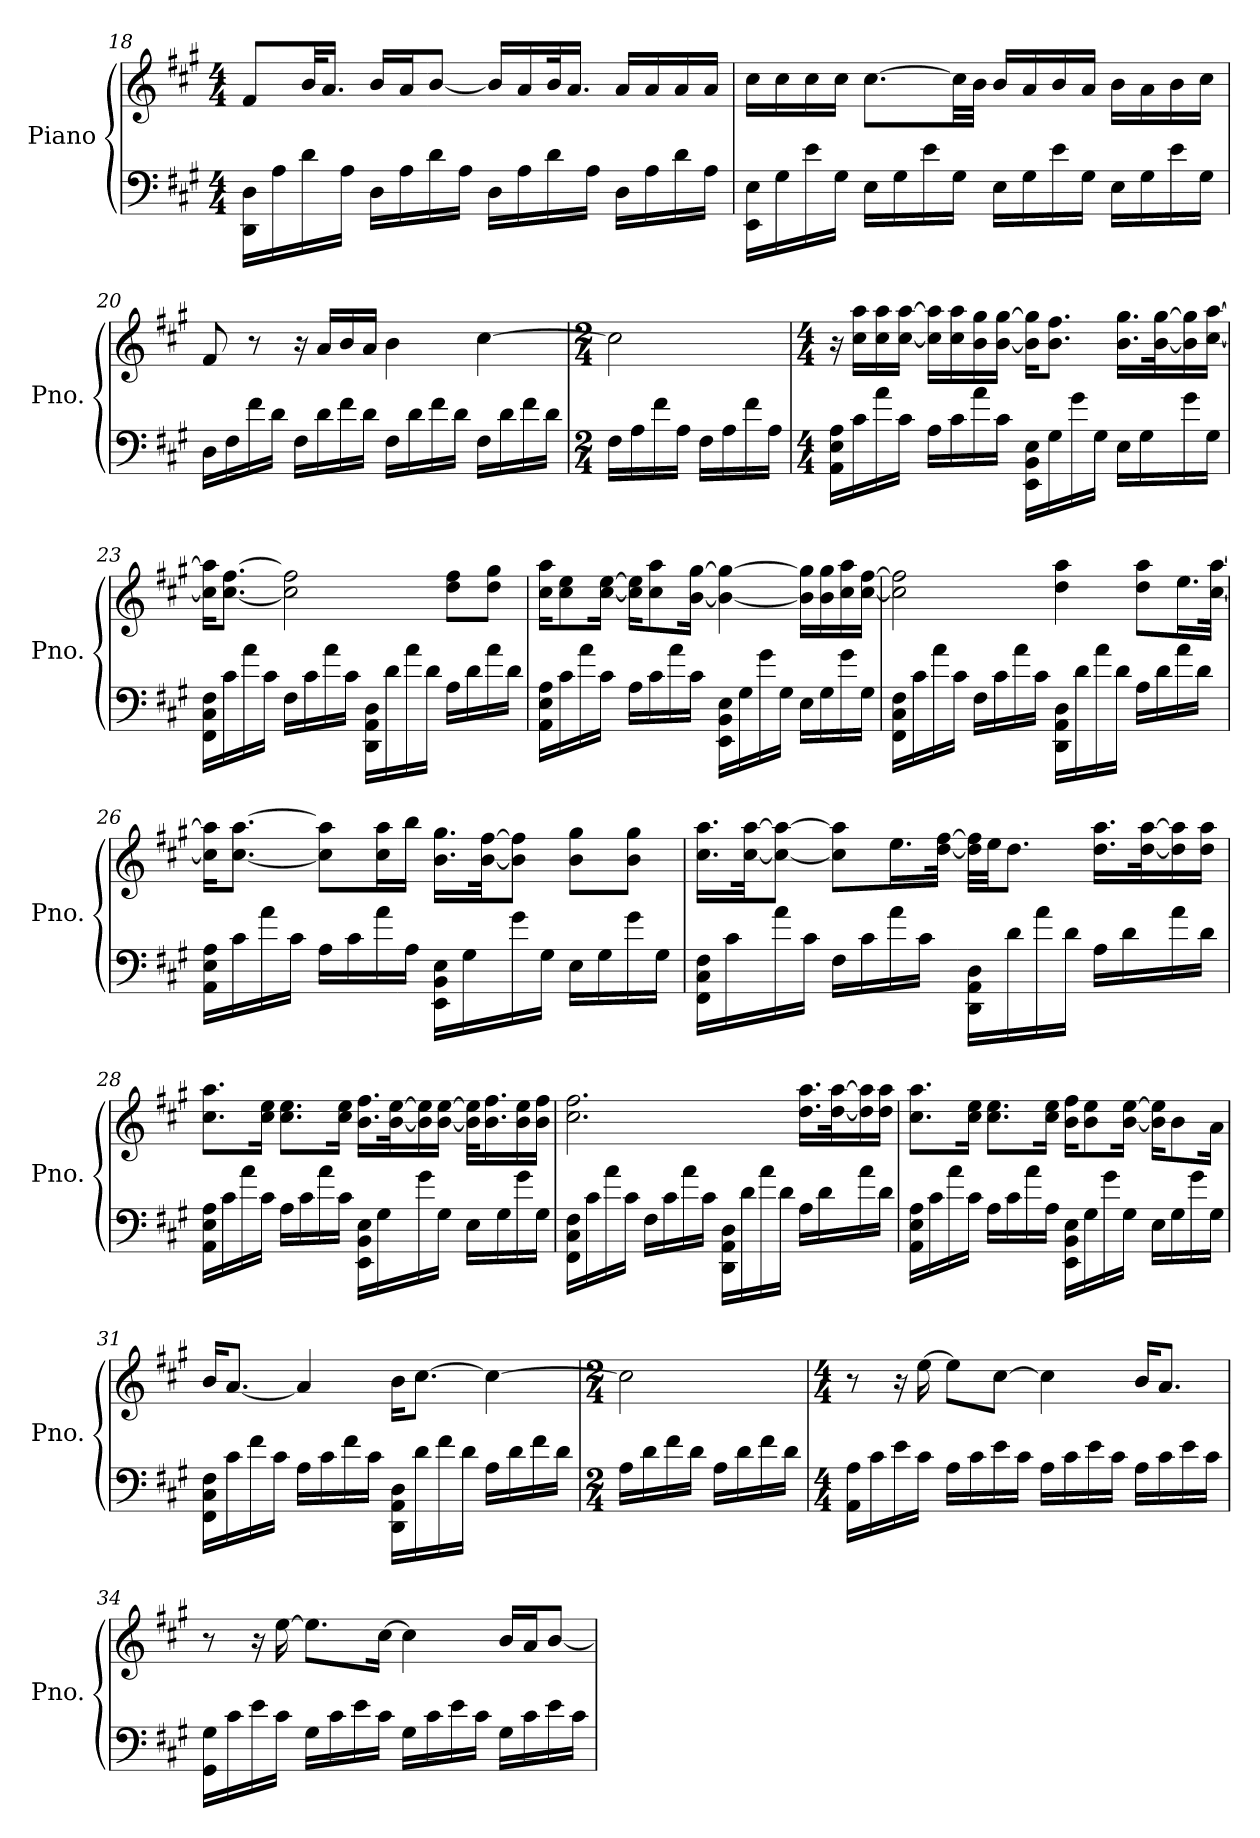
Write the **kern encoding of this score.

**kern	**kern
*part1	*part1
*staff2	*staff1
*I"Piano	*
*I'Pno.	*
*clefF4	*clefG2
*k[f#c#g#]	*k[f#c#g#]
*M4/4	*M4/4
=18	=18
16DD\ 16D\LL	8f#/L
16A\	.
16d\	32b/KL
.	16.a/JJ
16A\JJ	.
16D\LL	16b/LL
16A\	16a/J
16d\	[8b/J
16A\JJ	.
16D\LL	16b/LL]
16A\	16a/
16d\	32b/K
.	16.a/JJ
16A\JJ	.
16D\LL	16a/LL
16A\	16a/
16d\	16a/
16A\JJ	16a/JJ
!!LO:LB:g=z
=19	=19
16EE\ 16E\LL	16cc#\LL
16G#\	16cc#\
16e\	16cc#\
16G#\JJ	16cc#\JJ
16E\LL	[8.cc#\L
16G#\	.
16e\	.
16G#\JJ	32cc#\LL]
.	32b\JJJ
16E\LL	16b/LL
16G#\	16a/
16e\	16b/
16G#\JJ	16a/JJ
16E\LL	16b\LL
16G#\	16a\
16e\	16b\
16G#\JJ	16cc#\JJ
=20	=20
16D\LL	8f#/
16F#\	.
16f#\	8r
16d\JJ	.
16F#\LL	16r
16d\	16a/LL
16f#\	16b/
16d\JJ	16a/JJ
16F#\LL	4b\
16d\	.
16f#\	.
16d\JJ	.
16F#\LL	[4cc#\
16d\	.
16f#\	.
16d\JJ	.
!!LO:LB:g=z
=21	=21
*M2/4	*M2/4
16F#\LL	2cc#\]
16A\	.
16f#\	.
16A\JJ	.
16F#\LL	.
16A\	.
16f#\	.
16A\JJ	.
=22	=22
*M4/4	*M4/4
16AA\ 16E\ 16A\LL	16r
16c#\	16cc#\ 16aa\LL
16a\	16cc#\ 16aa\
16c#\JJ	[16cc#\ [16aa\JJ
16A\LL	16cc#\] 16aa\]LL
16c#\	16cc#\ 16aa\
16a\	16b\ 16gg#\
16c#\JJ	[16b\ [16gg#\JJ
16EE\ 16BB\ 16E\LL	16b\] 16gg#\]KL
16G#\	8.b\ 8.ff#\J
16g#\	.
16G#\JJ	.
16E\LL	16.b\ 16.gg#\LL
16G#\	.
.	[32b\ [32gg#\K
16g#\	16b\] 16gg#\]
16G#\JJ	[16cc#\ [16aa\JJ
!!LO:PB:g=z
=23	=23
16FF#\ 16C#\ 16F#\LL	16cc#\] 16aa\]KL
16c#\	[8.cc#\ [8.ff#\J
16a\	.
16c#\JJ	.
16F#\LL	2cc#\] 2ff#\]
16c#\	.
16a\	.
16c#\JJ	.
16DD\ 16AA\ 16D\LL	.
16d\	.
16a\	.
16d\JJ	.
16A\LL	8dd\ 8ff#\L
16d\	.
16a\	8dd\ 8gg#\J
16d\JJ	.
=24	=24
16AA\ 16E\ 16A\LL	16cc#\ 16aa\KL
16c#\	8cc#\ 8ee\
16a\	.
16c#\JJ	[16cc#\ [16ee\Jk
16A\LL	16cc#\] 16ee\]KL
16c#\	8cc#\ 8aa\
16a\	.
16c#\JJ	[16b\ [16gg#\Jk
16EE\ 16BB\ 16E\LL	4b\_ 4gg#\_
16G#\	.
16g#\	.
16G#\JJ	.
16E\LL	16b\] 16gg#\]LL
16G#\	16b\ 16gg#\
16g#\	16cc#\ 16aa\
16G#\JJ	[16cc#\ [16ff#\JJ
!!LO:LB:g=z
=25	=25
16FF#\ 16C#\ 16F#\LL	2cc#\] 2ff#\]
16c#\	.
16a\	.
16c#\JJ	.
16F#\LL	.
16c#\	.
16a\	.
16c#\JJ	.
16DD\ 16AA\ 16D\LL	4dd\ 4aa\
16d\	.
16a\	.
16d\JJ	.
16A\LL	8dd\ 8aa\L
16d\	.
16a\	16.ee\L
16d\JJ	.
.	[32cc#\ [32aa\JJk
=26	=26
16AA\ 16E\ 16A\LL	16cc#\] 16aa\]KL
16c#\	[8.cc#\ [8.aa\J
16a\	.
16c#\JJ	.
16A\LL	8cc#\] 8aa\]L
16c#\	.
16a\	16cc#\ 16aa\L
16A\JJ	16bb\JJ
16EE\ 16BB\ 16E\LL	16.b\ 16.gg#\LL
16G#\	.
.	[32b\ [32ff#\JK
16g#\	8b\] 8ff#\]J
16G#\JJ	.
16E\LL	8b\ 8gg#\L
16G#\	.
16g#\	8b\ 8gg#\J
16G#\JJ	.
!!LO:LB:g=z
=27	=27
16FF#\ 16C#\ 16F#\LL	16.cc#\ 16.aa\LL
16c#\	.
.	[32cc#\ [32aa\JK
16a\	8cc#\_ 8aa\_J
16c#\JJ	.
16F#\LL	8cc#\] 8aa\]L
16c#\	.
16a\	16.ee\L
16c#\JJ	.
.	[32dd\ [32ff#\JJk
16DD\ 16AA\ 16D\LL	32dd\] 32ff#\]LLL
.	32ee\JJ
16d\	8.dd\J
16a\	.
16d\JJ	.
16A\LL	16.dd\ 16.aa\LL
16d\	.
.	[32dd\ [32aa\K
16a\	16dd\] 16aa\]
16d\JJ	16dd\ 16aa\JJ
=28	=28
16AA\ 16E\ 16A\LL	8.cc#\ 8.aa\L
16c#\	.
16a\	.
16c#\JJ	16cc#\ 16ee\Jk
16A\LL	8.cc#\ 8.ee\L
16c#\	.
16a\	.
16c#\JJ	16cc#\ 16ee\Jk
16EE\ 16BB\ 16E\LL	16.b\ 16.ff#\LL
16G#\	.
.	[32b\ [32ee\K
16g#\	16b\] 16ee\]
16G#\JJ	[16b\ [16ee\JJ
16E\LL	32b\] 32ee\]KLL
.	16.b\ 16.ff#\
16G#\	.
16g#\	16b\ 16ee\
16G#\JJ	16b\ 16ff#\JJ
!!LO:LB:g=z
=29	=29
16FF#\ 16C#\ 16F#\LL	2.cc#\ 2.ff#\
16c#\	.
16a\	.
16c#\JJ	.
16F#\LL	.
16c#\	.
16a\	.
16c#\JJ	.
16DD\ 16AA\ 16D\LL	.
16d\	.
16a\	.
16d\JJ	.
16A\LL	16.dd\ 16.aa\LL
16d\	.
.	[32dd\ [32aa\K
16a\	16dd\] 16aa\]
16d\JJ	16dd\ 16aa\JJ
=30	=30
16AA\ 16E\ 16A\LL	8.cc#\ 8.aa\L
16c#\	.
16a\	.
16c#\JJ	16cc#\ 16ee\Jk
16A\LL	8.cc#\ 8.ee\L
16c#\	.
16a\	.
16A\JJ	16cc#\ 16ee\Jk
16EE\ 16BB\ 16E\LL	16b\ 16ff#\KL
16G#\	8b\ 8ee\
16g#\	.
16G#\JJ	[16b\ [16ee\Jk
16E\LL	16b\] 16ee\]KL
16G#\	8b\
16g#\	.
16G#\JJ	16a\Jk
!!LO:LB:g=z
=31	=31
16FF#\ 16C#\ 16F#\LL	16b/KL
16c#\	[8.a/J
16f#\	.
16c#\JJ	.
16A\LL	4a/]
16c#\	.
16f#\	.
16c#\JJ	.
16DD\ 16AA\ 16D\LL	16b\KL
16d\	[8.cc#\J
16f#\	.
16d\JJ	.
16A\LL	4cc#\_
16d\	.
16f#\	.
16d\JJ	.
=32	=32
*M2/4	*M2/4
16A\LL	2cc#\]
16d\	.
16f#\	.
16d\JJ	.
16A\LL	.
16d\	.
16f#\	.
16d\JJ	.
!!LO:LB:g=z
=33	=33
*M4/4	*M4/4
16AA\ 16A\LL	8r
16c#\	.
16e\	16r
16c#\JJ	[16ee\
16A\LL	8ee\L]
16c#\	.
16e\	[8cc#\J
16c#\JJ	.
16A\LL	4cc#\]
16c#\	.
16e\	.
16c#\JJ	.
16A\LL	16b/KL
16c#\	8.a/J
16e\	.
16c#\JJ	.
=34	=34
16GG#\ 16G#\LL	8r
16c#\	.
16e\	16r
16c#\JJ	[16ee\
16G#\LL	8.ee\L]
16c#\	.
16e\	.
16c#\JJ	[16cc#\Jk
16G#\LL	4cc#\]
16c#\	.
16e\	.
16c#\JJ	.
16G#\LL	16b/LL
16c#\	16a/J
16e\	[8b/J
16c#\JJ	.
=	=
*-	*-
